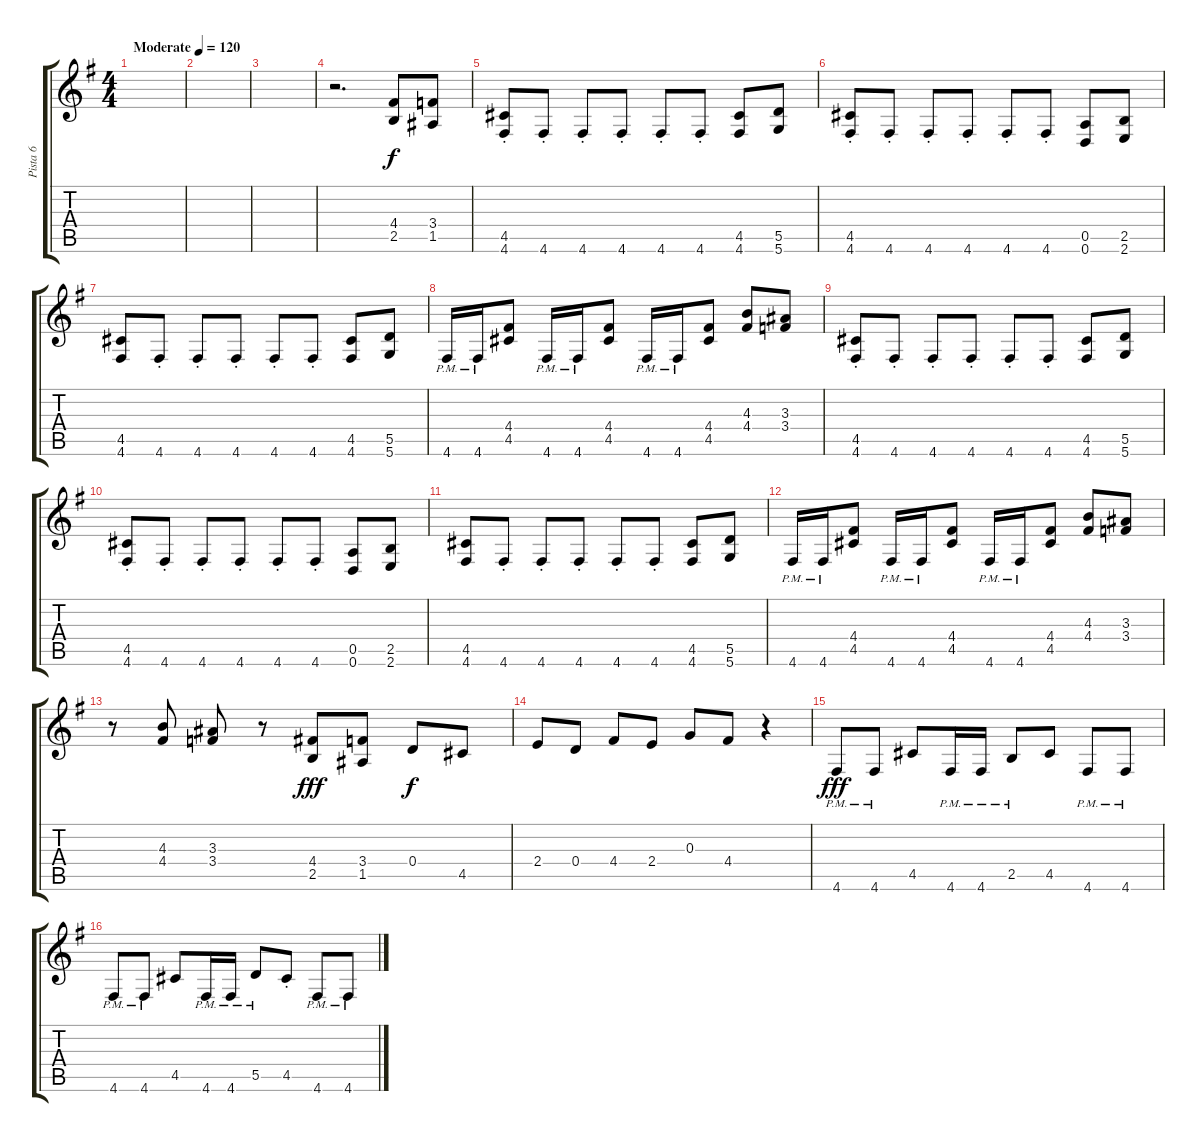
\track ("Pista 6" "Pista 6") {instrument distortionguitar}
\staff {score tabs}
\tuning (E4 B3 G3 D3 A2 D2) {hide}
\ts (4 4)
\tempo (120 "Moderate")
\clef g2
\ks g
|
|
|
r.2{d} (4.4 2.5).8 (3.4 1.5).8 |
(4.5{st} 4.6{st}).8 4.6{st}.8 4.6{st}.8 4.6{st}.8 4.6{st}.8 4.6{st}.8 (4.5 4.6).8 (5.5 5.6).8 |
(4.5{st} 4.6{st}).8 4.6{st}.8 4.6{st}.8 4.6{st}.8 4.6{st}.8 4.6{st}.8 (0.5 0.6).8 (2.5 2.6).8 |
(4.5 4.6).8 4.6{st}.8 4.6{st}.8 4.6{st}.8 4.6{st}.8 4.6{st}.8 (4.5 4.6).8 (5.5 5.6).8 |
4.6{pm}.16 4.6{pm}.16 (4.4 4.5).8 4.6{pm}.16 4.6{pm}.16 (4.4 4.5).8 4.6{pm}.16 4.6{pm}.16 (4.4 4.5).8 (4.3 4.4).8 (3.3 3.4).8 |
(4.5{st} 4.6{st}).8 4.6{st}.8 4.6{st}.8 4.6{st}.8 4.6{st}.8 4.6{st}.8 (4.5 4.6).8 (5.5 5.6).8 |
(4.5{st} 4.6{st}).8 4.6{st}.8 4.6{st}.8 4.6{st}.8 4.6{st}.8 4.6{st}.8 (0.5 0.6).8 (2.5 2.6).8 |
(4.5 4.6).8 4.6{st}.8 4.6{st}.8 4.6{st}.8 4.6{st}.8 4.6{st}.8 (4.5 4.6).8 (5.5 5.6).8 |
4.6{pm}.16 4.6{pm}.16 (4.4 4.5).8 4.6{pm}.16 4.6{pm}.16 (4.4 4.5).8 4.6{pm}.16 4.6{pm}.16 (4.4 4.5).8 (4.3 4.4).8 (3.3 3.4).8 |
r.8 (4.3 4.4).8 (3.3 3.4).8 r.8 (4.4 2.5).8{dy fff} (3.4 1.5).8 0.4.8{dy f} 4.5.8 |
2.4.8 0.4.8 4.4.8 2.4.8 0.3.8 4.4.8 r.4 |
4.6{pm}.8{dy fff} 4.6{pm}.8 4.5.8 4.6{pm}.16 4.6{pm}.16 2.5{pm}.8 4.5.8 4.6{pm}.8 4.6{pm}.8 |
4.6{pm}.8 4.6{pm}.8 4.5.8 4.6{pm}.16 4.6{pm}.16 5.5{pm}.8 4.5{st}.8 4.6{pm}.8 4.6{pm}.8
